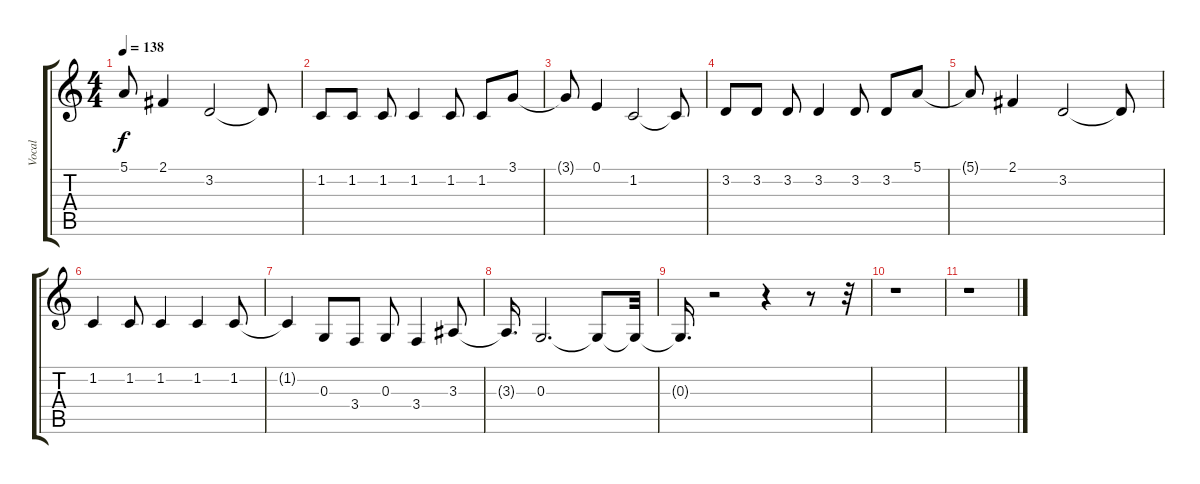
\track ("Vocal" "Vocal") {instrument englishhorn}
\staff {score tabs}
\tuning (E4 B3 G3 D3 A2 E2) {hide}
\ts (4 4)
\tempo 138
\clef g2
\ks c
5.1{t}.8{dy f} 2.1.4 3.2.2 3.2{t}.8 |
1.2.8 1.2.8 1.2.8 1.2.4 1.2.8 1.2.8 3.1.8 |
3.1{t}.8 0.1.4 1.2.2 1.2{t}.8 |
3.2.8 3.2.8 3.2.8 3.2.4 3.2.8 3.2.8 5.1.8 |
5.1{t}.8 2.1.4 3.2.2 3.2{t}.8 |
1.2.4 1.2.8 1.2.4 1.2.4 1.2.8 |
1.2{t}.4 0.3.8 3.4.8 0.3.8 3.4.4 3.3.8 |
3.3{t}.16{d} 0.3.2{d} 0.3{t}.8 0.3{t}.32 |
0.3{t}.16{d} r.2 r.4 r.8 r.32 |
r.1 |
r.1
